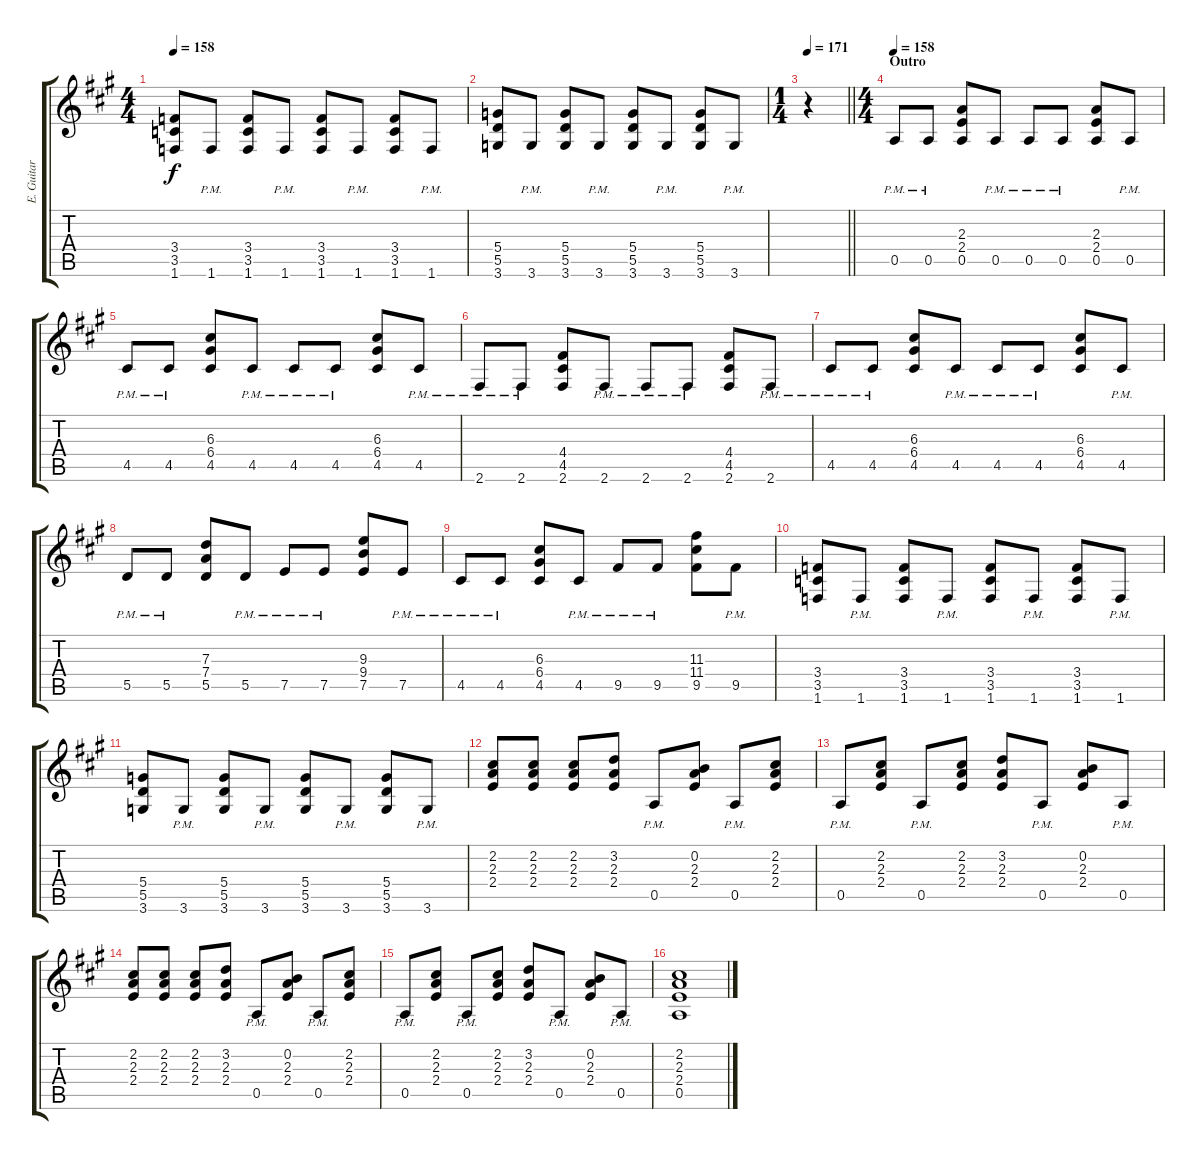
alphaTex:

\track ("E. Guitar I" "E. Guitar ") {instrument overdrivenguitar}
\staff {score tabs}
\tuning (E4 B3 G3 D3 A2 E2) {hide}
\ts (4 4)
\tempo 158
\clef g2
\ks a
(3.4 3.5 1.6).8{dy f} 1.6{pm}.8 (3.4 3.5 1.6).8 1.6{pm}.8 (3.4 3.5 1.6).8 1.6{pm}.8 (3.4 3.5 1.6).8 1.6{pm}.8 |
(5.4 5.5 3.6).8 3.6{pm}.8 (5.4 5.5 3.6).8 3.6{pm}.8 (5.4 5.5 3.6).8 3.6{pm}.8 (5.4 5.5 3.6).8 3.6{pm}.8 |
\ts (1 4)
\tempo 171
\barLineRight lightlight
r.4 |
\ts (4 4)
\section ("" "Outro")
\tempo 158
0.5{pm}.8 0.5{pm}.8 (2.3 2.4 0.5).8 0.5{pm}.8 0.5{pm}.8 0.5{pm}.8 (2.3 2.4 0.5).8 0.5{pm}.8 |
4.5{pm}.8 4.5{pm}.8 (6.3 6.4 4.5).8 4.5{pm}.8 4.5{pm}.8 4.5{pm}.8 (6.3 6.4 4.5).8 4.5{pm}.8 |
2.6{pm}.8 2.6{pm}.8 (4.4 4.5 2.6).8 2.6{pm}.8 2.6{pm}.8 2.6{pm}.8 (4.4 4.5 2.6).8 2.6{pm}.8 |
4.5{pm}.8 4.5{pm}.8 (6.3 6.4 4.5).8 4.5{pm}.8 4.5{pm}.8 4.5{pm}.8 (6.3 6.4 4.5).8 4.5{pm}.8 |
5.5{pm}.8 5.5{pm}.8 (7.3 7.4 5.5).8 5.5{pm}.8 7.5{pm}.8 7.5{pm}.8 (9.3 9.4 7.5).8 7.5{pm}.8 |
4.5{pm}.8 4.5{pm}.8 (6.3 6.4 4.5).8 4.5{pm}.8 9.5{pm}.8 9.5{pm}.8 (11.3 11.4 9.5).8 9.5{pm}.8 |
(3.4 3.5 1.6).8 1.6{pm}.8 (3.4 3.5 1.6).8 1.6{pm}.8 (3.4 3.5 1.6).8 1.6{pm}.8 (3.4 3.5 1.6).8 1.6{pm}.8 |
(5.4 5.5 3.6).8 3.6{pm}.8 (5.4 5.5 3.6).8 3.6{pm}.8 (5.4 5.5 3.6).8 3.6{pm}.8 (5.4 5.5 3.6).8 3.6{pm}.8 |
(2.2 2.3 2.4).8 (2.2 2.3 2.4).8 (2.2 2.3 2.4).8 (3.2 2.3 2.4).8 0.5{pm}.8 (0.2 2.3 2.4).8 0.5{pm}.8 (2.2 2.3 2.4).8 |
0.5{pm}.8 (2.2 2.3 2.4).8 0.5{pm}.8 (2.2 2.3 2.4).8 (3.2 2.3 2.4).8 0.5{pm}.8 (0.2 2.3 2.4).8 0.5{pm}.8 |
(2.2 2.3 2.4).8 (2.2 2.3 2.4).8 (2.2 2.3 2.4).8 (3.2 2.3 2.4).8 0.5{pm}.8 (0.2 2.3 2.4).8 0.5{pm}.8 (2.2 2.3 2.4).8 |
0.5{pm}.8 (2.2 2.3 2.4).8 0.5{pm}.8 (2.2 2.3 2.4).8 (3.2 2.3 2.4).8 0.5{pm}.8 (0.2 2.3 2.4).8 0.5{pm}.8 |
(2.2 2.3 2.4 0.5).1
